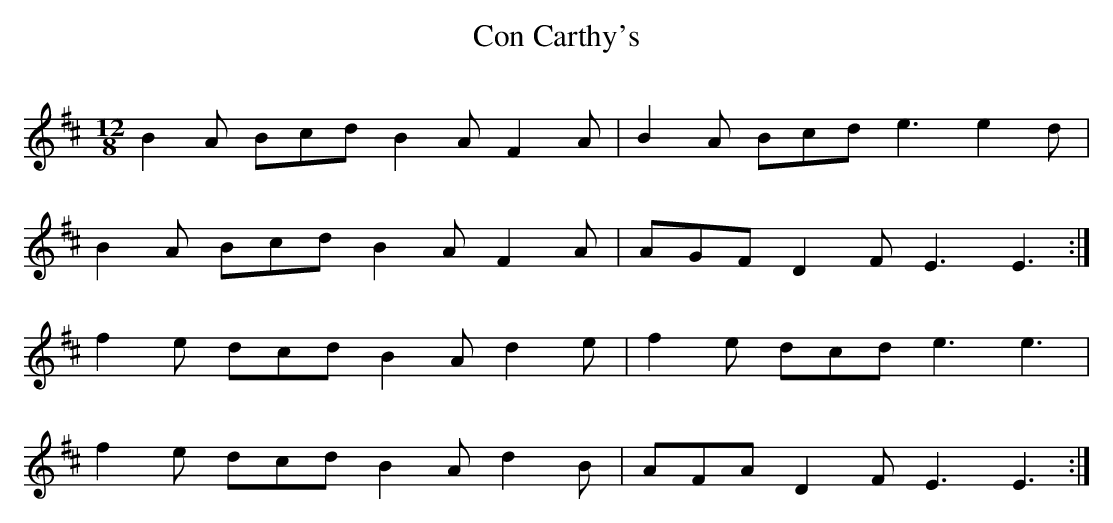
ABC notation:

X:1
T: Con Carthy's
Q: 350
L: 1/8
M: 12/8
K: D
B2A Bcd B2A F2A|B2A Bcd e3 e2d|
B2A Bcd B2A F2A|AGF D2F E3 E3 :|
f2e dcd B2A d2e|f2e dcd e3 e3|
f2e dcd B2A d2B|AFA D2F E3 E3 :|
